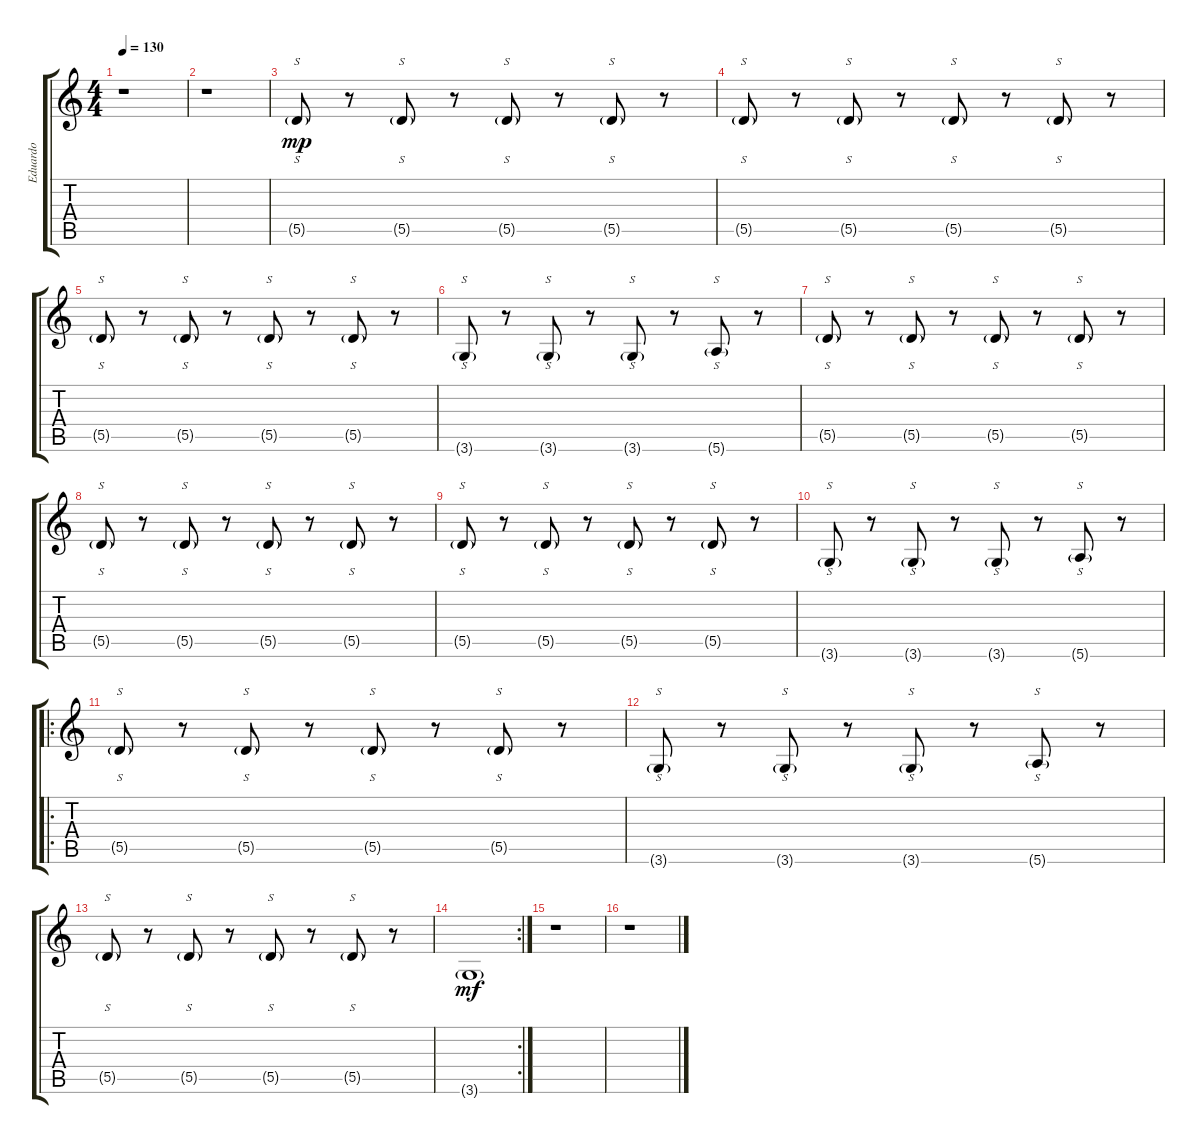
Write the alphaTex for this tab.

\track ("Eduardo" "Eduardo") {instrument distortionguitar}
\staff {score tabs}
\tuning (E4 B3 G3 D3 A2 E2) {hide}
\ts (4 4)
\tempo 130
\clef g2
\ks c
r.1{dy mf} |
r.1 |
5.5{g}.8{s dy mp} r.8 5.5{g}.8{s} r.8 5.5{g}.8{s} r.8 5.5{g}.8{s} r.8 |
5.5{g}.8{s} r.8 5.5{g}.8{s} r.8 5.5{g}.8{s} r.8 5.5{g}.8{s} r.8 |
5.5{g}.8{s} r.8 5.5{g}.8{s} r.8 5.5{g}.8{s} r.8 5.5{g}.8{s} r.8 |
3.6{g}.8{s} r.8 3.6{g}.8{s} r.8 3.6{g}.8{s} r.8 5.6{g}.8{s} r.8 |
5.5{g}.8{s} r.8 5.5{g}.8{s} r.8 5.5{g}.8{s} r.8 5.5{g}.8{s} r.8 |
5.5{g}.8{s} r.8 5.5{g}.8{s} r.8 5.5{g}.8{s} r.8 5.5{g}.8{s} r.8 |
5.5{g}.8{s} r.8 5.5{g}.8{s} r.8 5.5{g}.8{s} r.8 5.5{g}.8{s} r.8 |
3.6{g}.8{s} r.8 3.6{g}.8{s} r.8 3.6{g}.8{s} r.8 5.6{g}.8{s} r.8 |
\ro
5.5{g}.8{s} r.8 5.5{g}.8{s} r.8 5.5{g}.8{s} r.8 5.5{g}.8{s} r.8 |
3.6{g}.8{s} r.8 3.6{g}.8{s} r.8 3.6{g}.8{s} r.8 5.6{g}.8{s} r.8 |
5.5{g}.8{s} r.8 5.5{g}.8{s} r.8 5.5{g}.8{s} r.8 5.5{g}.8{s} r.8 |
\rc 2
3.6{g}.1{dy mf} |
r.1 |
r.1
